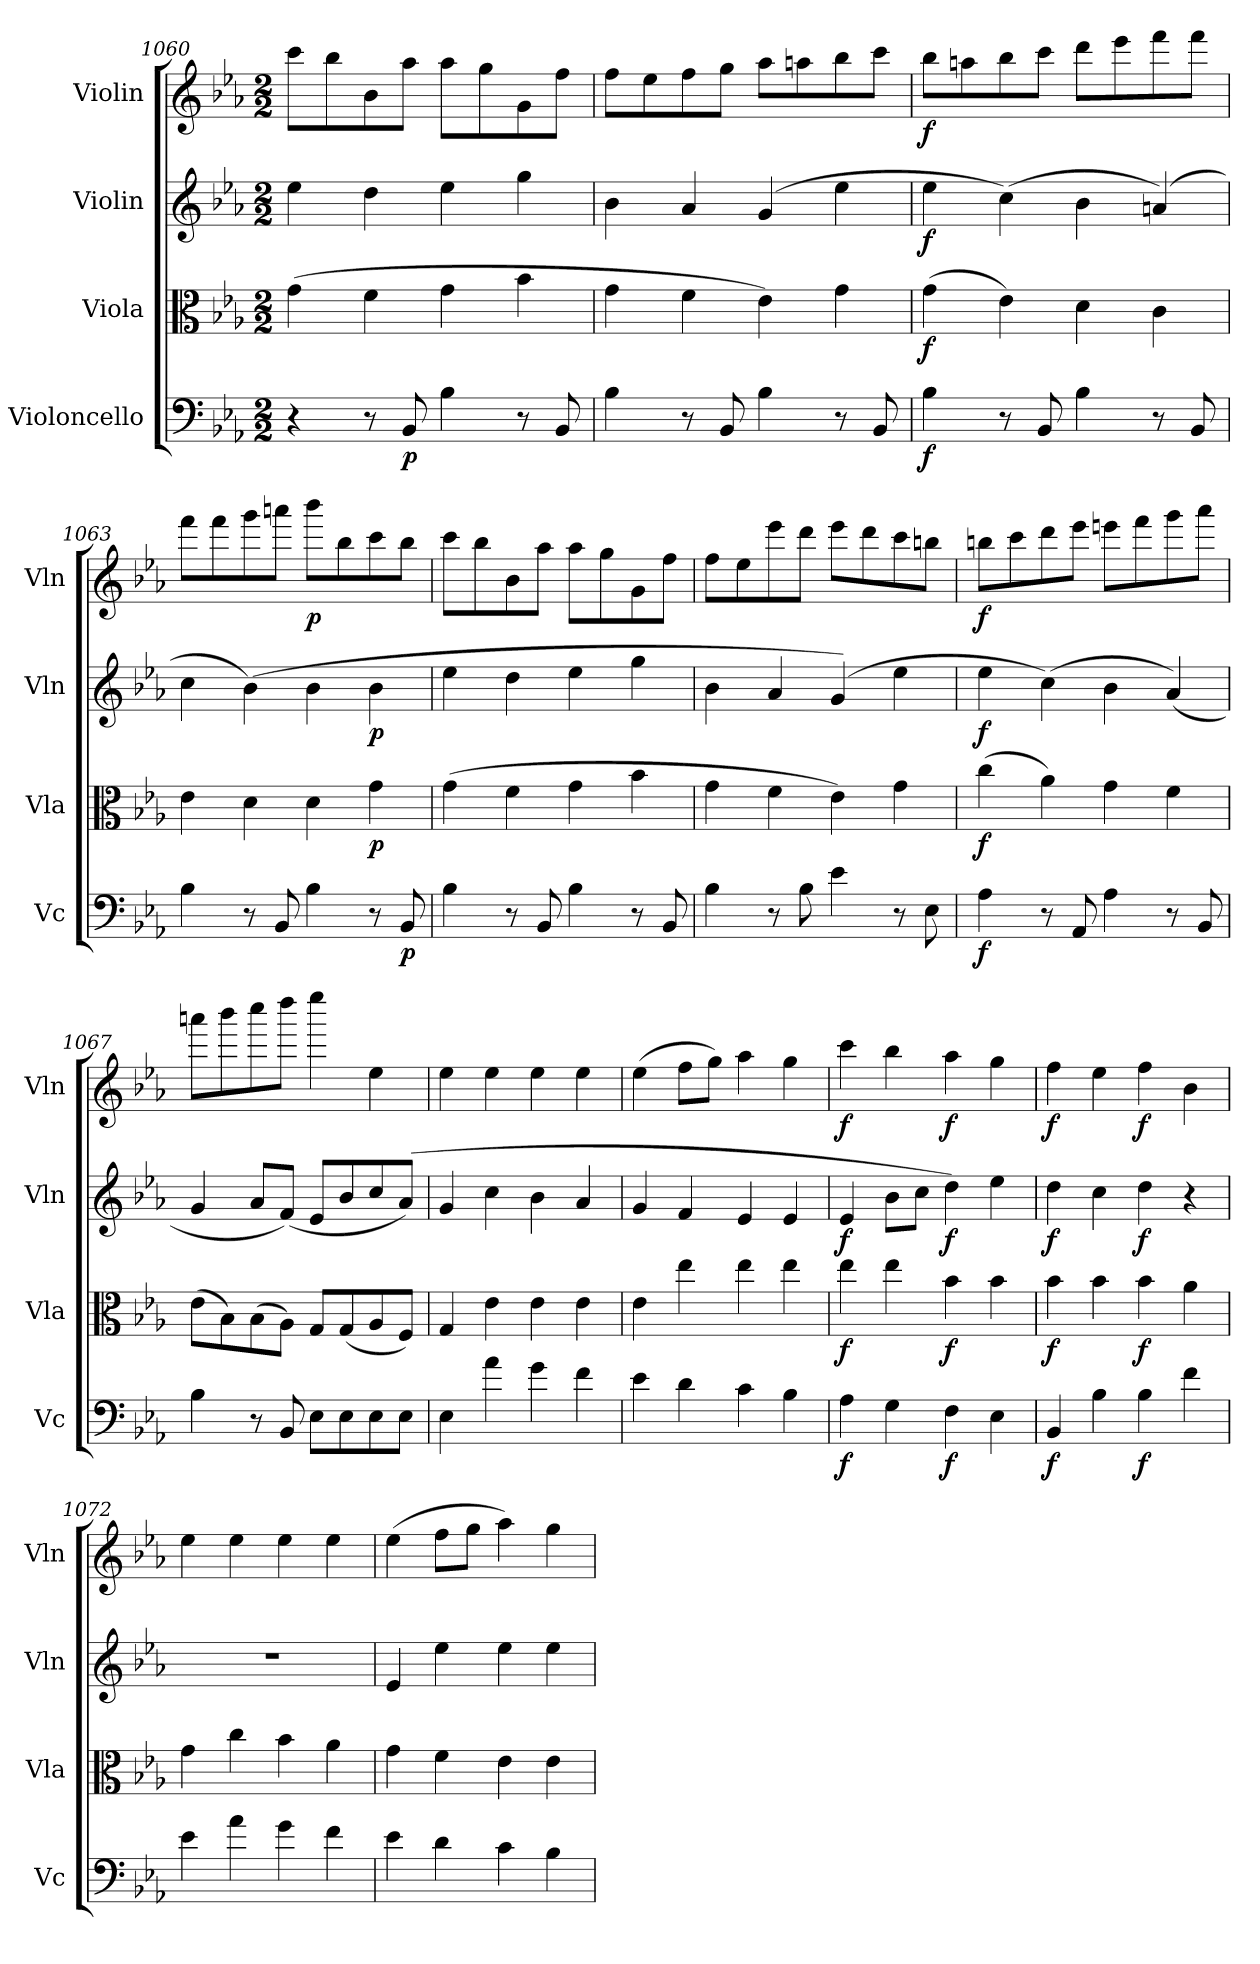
**kern	**dynam	**kern	**dynam	**kern	**dynam	**kern	**dynam
*part4	*part4	*part3	*part3	*part2	*part2	*part1	*part1
*staff4	*staff4	*staff3	*staff3	*staff2	*staff2	*staff1	*staff1
*I"Violoncello	*	*I"Viola	*	*I"Violin	*	*I"Violin	*
*I'Vc	*	*I'Vla	*	*I'Vln	*	*I'Vln	*
*clefF4	*	*clefC3	*	*clefG2	*	*clefG2	*
*k[b-e-a-]	*	*k[b-e-a-]	*	*k[b-e-a-]	*	*k[b-e-a-]	*
*M2/2	*	*M2/2	*	*M2/2	*	*M2/2	*
=1060	=1060	=1060	=1060	=1060	=1060	=1060	=1060
4r	.	(4g	.	4ee-	.	8ccc\L	.
.	.	.	.	.	.	8bb-\	.
8r	.	4f	.	4dd	.	8b-\	.
8BB-	p	.	.	.	.	8aa-\J	.
4B-	.	4g	.	4ee-	.	8aa-\L	.
.	.	.	.	.	.	8gg\	.
8r	.	4b-	.	4gg	.	8g\	.
8BB-	.	.	.	.	.	8ff\J	.
=1061	=1061	=1061	=1061	=1061	=1061	=1061	=1061
4B-	.	4g	.	4b-	.	8ff\L	.
.	.	.	.	.	.	8ee-\	.
8r	.	4f	.	4a-	.	8ff\	.
8BB-	.	.	.	.	.	8gg\J	.
4B-	.	4e-)	.	(4g	.	8aa-\L	.
.	.	.	.	.	.	8aan\	.
8r	.	4g	.	4ee-	.	8bb-\	.
8BB-	.	.	.	.	.	8ccc\J	.
=1062	=1062	=1062	=1062	=1062	=1062	=1062	=1062
4B-	f	(4g	f	4ee-	f	8bb-\L	f
.	.	.	.	.	.	8aan\	.
8r	.	4e-)	.	(4cc)	.	8bb-\	.
8BB-	.	.	.	.	.	8ccc\J	.
4B-	.	4d	.	4b-	.	8ddd\L	.
.	.	.	.	.	.	8eee-\	.
8r	.	4c	.	(4an)	.	8fff\	.
8BB-	.	.	.	.	.	8fff\J	.
=1063	=1063	=1063	=1063	=1063	=1063	=1063	=1063
4B-	.	4e-	.	4cc	.	8fff\L	.
.	.	.	.	.	.	8fff\	.
8r	.	4d	.	(4b-)	.	8ggg\	.
8BB-	.	.	.	.	.	8aaan\J	.
4B-	.	4d	.	4b-	.	8bbb-\L	p
.	.	.	.	.	.	8bb-\	.
8r	.	4g	p	4b-	p	8ccc\	.
8BB-	p	.	.	.	.	8bb-\J	.
=1064	=1064	=1064	=1064	=1064	=1064	=1064	=1064
4B-	.	(4g	.	4ee-	.	8ccc\L	.
.	.	.	.	.	.	8bb-\	.
8r	.	4f	.	4dd	.	8b-\	.
8BB-	.	.	.	.	.	8aa-\J	.
4B-	.	4g	.	4ee-	.	8aa-\L	.
.	.	.	.	.	.	8gg\	.
8r	.	4b-	.	4gg	.	8g\	.
8BB-	.	.	.	.	.	8ff\J	.
=1065	=1065	=1065	=1065	=1065	=1065	=1065	=1065
4B-	.	4g	.	4b-	.	8ff\L	.
.	.	.	.	.	.	8ee-\	.
8r	.	4f	.	4a-	.	8eee-\	.
8B-	.	.	.	.	.	8ddd\J	.
4e-	.	4e-)	.	(4g)	.	8eee-\L	.
.	.	.	.	.	.	8ddd\	.
8r	.	4g	.	4ee-	.	8ccc\	.
8E-	.	.	.	.	.	8bbn\J	.
=1066	=1066	=1066	=1066	=1066	=1066	=1066	=1066
4A-	f	(4cc	f	4ee-	f	8bbn\L	f
.	.	.	.	.	.	8ccc\	.
8r	.	4a-)	.	(4cc)	.	8ddd\	.
8AA-	.	.	.	.	.	8eee-\J	.
4A-	.	4g	.	4b-	.	8eeen\L	.
.	.	.	.	.	.	8fff\	.
8r	.	4f	.	(4a-)	.	8ggg\	.
8BB-	.	.	.	.	.	8aaa-\J	.
=1067	=1067	=1067	=1067	=1067	=1067	=1067	=1067
4B-	.	(8e-\L	.	4g	.	8aaan\L	.
.	.	8B-\)	.	.	.	8bbb-\	.
8r	.	(8B-\	.	8a-/L	.	8cccc\	.
8BB-	.	8A-\J)	.	(8f/J)	.	8dddd\J	.
8E-\L	.	8G/L	.	8e-/L	.	4eeee-	.
8E-\	.	(8G/	.	8b-/	.	.	.
8E-\	.	8A-/	.	8cc/	.	4ee-	.
8E-\J	.	8F/J)	.	(8a-/J)	.	.	.
=1068	=1068	=1068	=1068	=1068	=1068	=1068	=1068
4E-	.	4G	.	4g	.	4ee-	.
4a-	.	4e-	.	4cc	.	4ee-	.
4g	.	4e-	.	4b-	.	4ee-	.
4f	.	4e-	.	4a-	.	4ee-	.
=1069	=1069	=1069	=1069	=1069	=1069	=1069	=1069
4e-	.	4e-	.	4g	.	(4ee-	.
4d	.	4ee-	.	4f	.	8ff\L	.
.	.	.	.	.	.	8gg\J)	.
4c	.	4ee-	.	4e-	.	4aa-	.
4B-	.	4ee-	.	4e-	.	4gg	.
=1070	=1070	=1070	=1070	=1070	=1070	=1070	=1070
4A-	f	4ee-	f	4e-	f	4ccc	f
4G	.	4ee-	.	8b-\L	.	4bb-	.
.	.	.	.	8cc\J	.	.	.
4F	f	4b-	f	4dd)	f	4aa-	f
4E-	.	4b-	.	4ee-	.	4gg	.
=1071	=1071	=1071	=1071	=1071	=1071	=1071	=1071
4BB-	f	4b-	f	4dd	f	4ff	f
4B-	.	4b-	.	4cc	.	4ee-	.
4B-	f	4b-	f	4dd	f	4ff	f
4f	.	4a-	.	4r	.	4b-	.
=1072	=1072	=1072	=1072	=1072	=1072	=1072	=1072
4e-	.	4g	.	1r	.	4ee-	.
4a-	.	4cc	.	.	.	4ee-	.
4g	.	4b-	.	.	.	4ee-	.
4f	.	4a-	.	.	.	4ee-	.
=1073	=1073	=1073	=1073	=1073	=1073	=1073	=1073
4e-	.	4g	.	4e-	.	(4ee-	.
4d	.	4f	.	4ee-	.	8ff\L	.
.	.	.	.	.	.	8gg\J	.
4c	.	4e-	.	4ee-	.	4aa-)	.
4B-	.	4e-	.	4ee-	.	4gg	.
=	=	=	=	=	=	=	=
*-	*-	*-	*-	*-	*-	*-	*-
